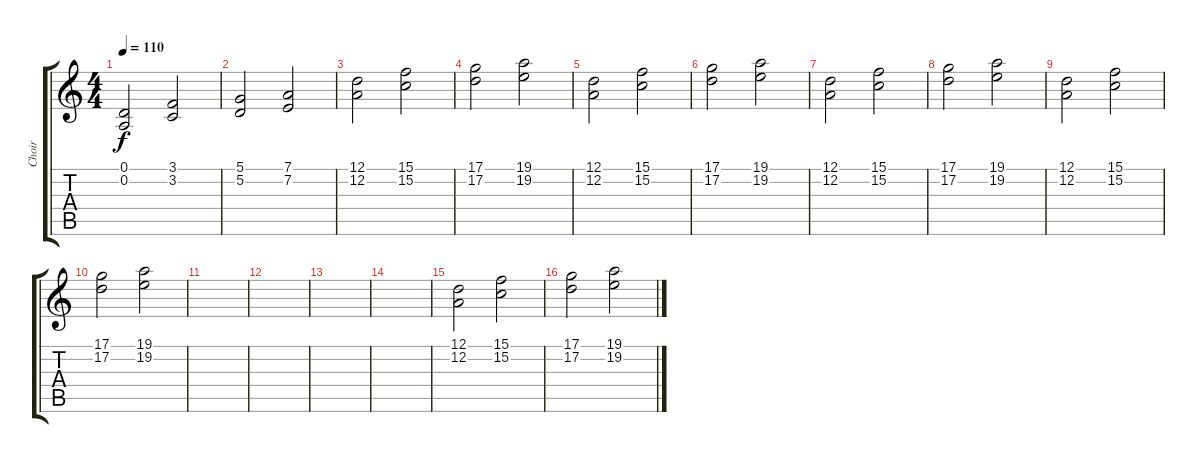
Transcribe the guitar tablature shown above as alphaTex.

\track ("Choir" "Choir") {instrument choiraahs}
\staff {score tabs}
\tuning (D4 A3 F3 C3 G2 D2) {hide}
\ts (4 4)
\tempo 110
\clef g2
\ks c
(0.1 0.2).2{dy f} (3.1 3.2).2 |
(5.1 5.2).2 (7.1 7.2).2 |
(12.1 12.2).2 (15.1 15.2).2 |
(17.1 17.2).2 (19.1 19.2).2 |
(12.1 12.2).2 (15.1 15.2).2 |
(17.1 17.2).2 (19.1 19.2).2 |
(12.1 12.2).2 (15.1 15.2).2 |
(17.1 17.2).2 (19.1 19.2).2 |
(12.1 12.2).2 (15.1 15.2).2 |
(17.1 17.2).2 (19.1 19.2).2 |
|
|
|
|
(12.1 12.2).2 (15.1 15.2).2 |
(17.1 17.2).2 (19.1 19.2).2
